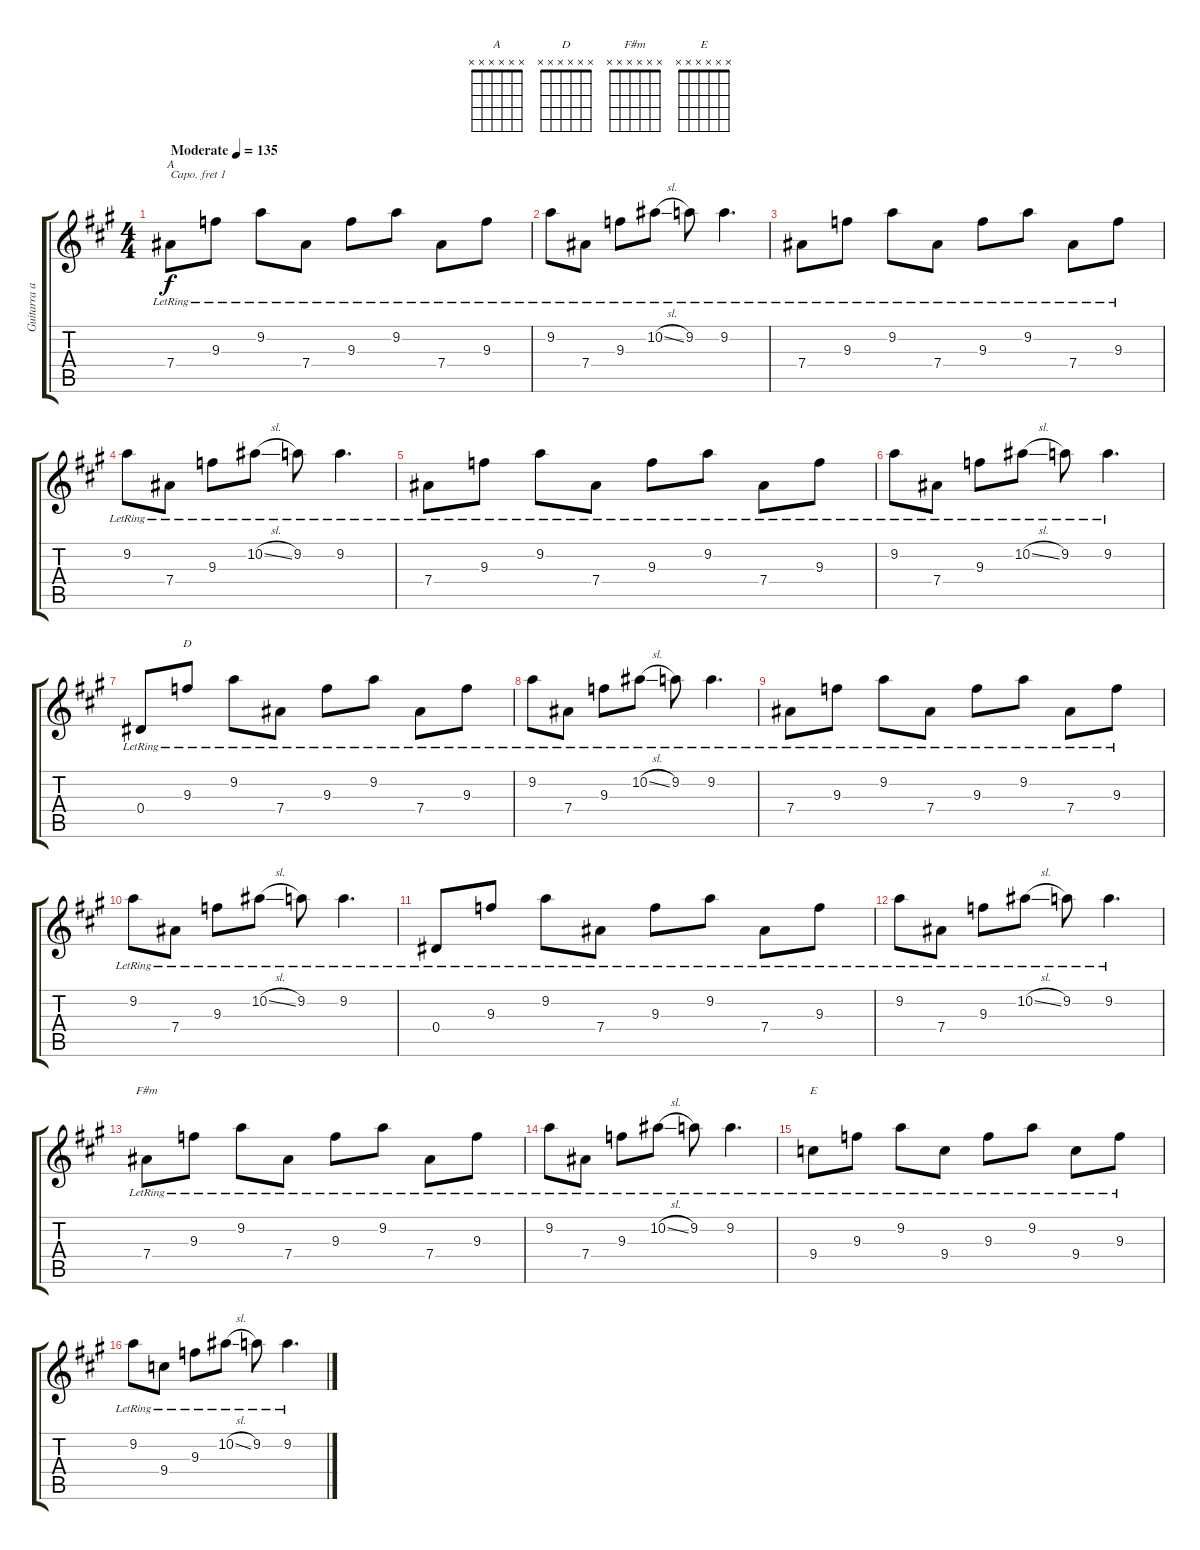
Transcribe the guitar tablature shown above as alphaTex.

\track ("Guitarra acustica(1)" "Guitarra a") {instrument acousticguitarsteel}
\staff {score tabs}
\capo 1
\tuning (E4 B3 G3 D3 A2 E2) {hide}
\chord ("A" x x x x x x)
\chord ("D" x x x x x x)
\chord ("F#m" x x x x x x)
\chord ("E" x x x x x x)
\ts (4 4)
\tempo (135 "Moderate")
\clef g2
\ks a
7.4{lr}.8{ch "A" dy f instrument acousticguitarsteel} 9.3{lr}.8 9.2{lr}.8 7.4{lr}.8 9.3{lr}.8 9.2{lr}.8 7.4{lr}.8 9.3{lr}.8 |
9.2{lr}.8 7.4{lr}.8 9.3{lr}.8 10.2{sl lr}.8 9.2{lr}.8 9.2{lr}.4{d} |
7.4{lr}.8 9.3{lr}.8 9.2{lr}.8 7.4{lr}.8 9.3{lr}.8 9.2{lr}.8 7.4{lr}.8 9.3{lr}.8 |
9.2{lr}.8 7.4{lr}.8 9.3{lr}.8 10.2{sl lr}.8 9.2{lr}.8 9.2{lr}.4{d} |
7.4{lr}.8 9.3{lr}.8 9.2{lr}.8 7.4{lr}.8 9.3{lr}.8 9.2{lr}.8 7.4{lr}.8 9.3{lr}.8 |
9.2{lr}.8 7.4{lr}.8 9.3{lr}.8 10.2{sl lr}.8 9.2{lr}.8 9.2{lr}.4{d} |
0.4{lr}.8 9.3{lr}.8{ch "D"} 9.2{lr}.8 7.4{lr}.8 9.3{lr}.8 9.2{lr}.8 7.4{lr}.8 9.3{lr}.8 |
9.2{lr}.8 7.4{lr}.8 9.3{lr}.8 10.2{sl lr}.8 9.2{lr}.8 9.2{lr}.4{d} |
7.4{lr}.8 9.3{lr}.8 9.2{lr}.8 7.4{lr}.8 9.3{lr}.8 9.2{lr}.8 7.4{lr}.8 9.3{lr}.8 |
9.2{lr}.8 7.4{lr}.8 9.3{lr}.8 10.2{sl lr}.8 9.2{lr}.8 9.2{lr}.4{d} |
0.4{lr}.8 9.3{lr}.8 9.2{lr}.8 7.4{lr}.8 9.3{lr}.8 9.2{lr}.8 7.4{lr}.8 9.3{lr}.8 |
9.2{lr}.8 7.4{lr}.8 9.3{lr}.8 10.2{sl lr}.8 9.2{lr}.8 9.2{lr}.4{d} |
7.4{lr}.8{ch "F#m"} 9.3{lr}.8 9.2{lr}.8 7.4{lr}.8 9.3{lr}.8 9.2{lr}.8 7.4{lr}.8 9.3{lr}.8 |
9.2{lr}.8 7.4{lr}.8 9.3{lr}.8 10.2{sl lr}.8 9.2{lr}.8 9.2{lr}.4{d} |
9.4{lr}.8{ch "E"} 9.3{lr}.8 9.2{lr}.8 9.4{lr}.8 9.3{lr}.8 9.2{lr}.8 9.4{lr}.8 9.3{lr}.8 |
9.2{lr}.8 9.4{lr}.8 9.3{lr}.8 10.2{sl lr}.8 9.2{lr}.8 9.2{lr}.4{d}
